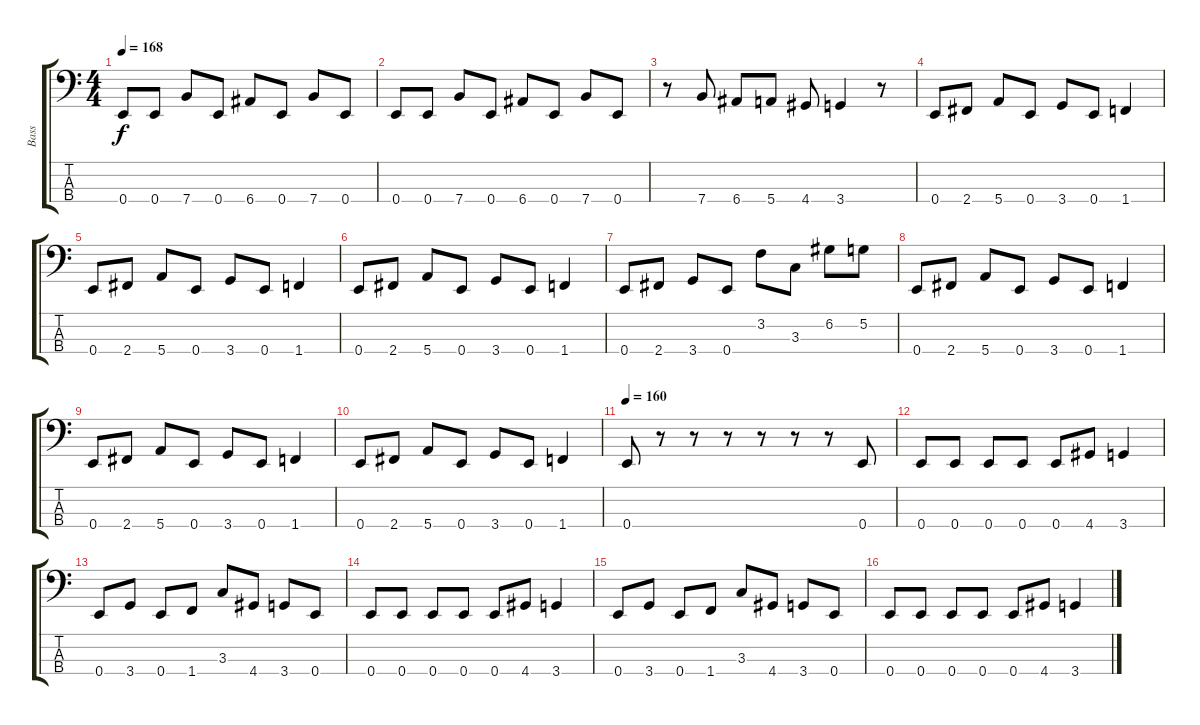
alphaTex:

\track ("Bass" "Bass") {instrument electricbasspick}
\staff {score tabs}
\tuning (G2 D2 A1 E1) {hide}
\ts (4 4)
\tempo 168
\clef f4
\ks c
0.4.8{dy f} 0.4.8 7.4.8 0.4.8 6.4.8 0.4.8 7.4.8 0.4.8 |
0.4.8 0.4.8 7.4.8 0.4.8 6.4.8 0.4.8 7.4.8 0.4.8 |
r.8 7.4.8 6.4.8 5.4.8 4.4.8 3.4.4 r.8 |
0.4.8 2.4.8 5.4.8 0.4.8 3.4.8 0.4.8 1.4.4 |
0.4.8 2.4.8 5.4.8 0.4.8 3.4.8 0.4.8 1.4.4 |
0.4.8 2.4.8 5.4.8 0.4.8 3.4.8 0.4.8 1.4.4 |
0.4.8 2.4.8 3.4.8 0.4.8 3.2.8 3.3.8 6.2.8 5.2.8 |
0.4.8 2.4.8 5.4.8 0.4.8 3.4.8 0.4.8 1.4.4 |
0.4.8 2.4.8 5.4.8 0.4.8 3.4.8 0.4.8 1.4.4 |
0.4.8 2.4.8 5.4.8 0.4.8 3.4.8 0.4.8 1.4.4 |
\tempo 160
0.4.8 r.8 r.8 r.8 r.8 r.8 r.8 0.4.8 |
0.4.8 0.4.8 0.4.8 0.4.8 0.4.8 4.4.8 3.4.4 |
0.4.8 3.4.8 0.4.8 1.4.8 3.3.8 4.4.8 3.4.8 0.4.8 |
0.4.8 0.4.8 0.4.8 0.4.8 0.4.8 4.4.8 3.4.4 |
0.4.8 3.4.8 0.4.8 1.4.8 3.3.8 4.4.8 3.4.8 0.4.8 |
0.4.8 0.4.8 0.4.8 0.4.8 0.4.8 4.4.8 3.4.4
